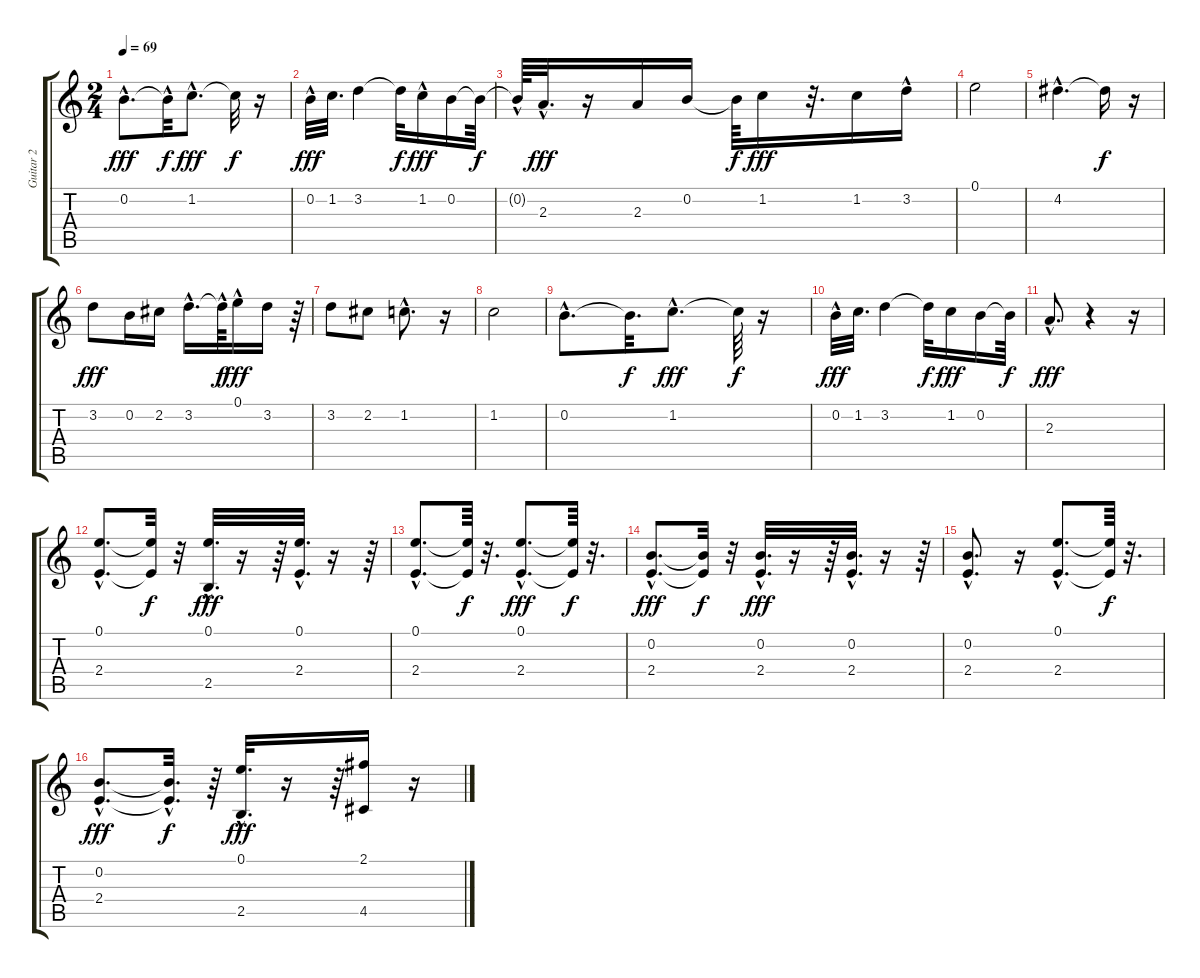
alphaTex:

\track ("Guitar 2" "Guitar 2") {instrument acousticguitarnylon}
\staff {score tabs}
\tuning (E4 B3 G3 D3 A2 E2) {hide}
\ts (2 4)
\tempo 69
\clef g2
\ks c
0.2{hac}.8{d dy fff} 0.2{hac t}.32{dy f} 1.2{hac}.8{d dy fff} 1.2{t}.32{dy f} r.16 |
0.2{hac}.32{dy fff} 1.2.32{d} 3.2.4 3.2{t}.32{dy f} 1.2{hac}.16{dy fff} 0.2.16 0.2{t}.64{dy f} |
0.2{hac t}.64 2.3{hac}.32{d dy fff} r.16 2.3.16 0.2.16 0.2{t}.64{dy f} 1.2.16{dy fff} r.32{d} 1.2.16 3.2{hac}.16 |
0.1.2 |
4.2{hac}.4{d} 4.2{t}.16{dy f} r.16 |
3.2.8{dy fff} 0.2.16 2.2.16 3.2{hac}.16{d} 3.2{hac t}.64{dy f} 0.1{hac}.16{dy fff} 3.2.16 r.64 |
3.2.8 2.2.8 1.2{hac}.8{d} r.16 |
1.2.2 |
0.2{hac}.8{d} 0.2{t}.32{d dy f} 1.2{hac}.8{d dy fff} 1.2{t}.64{dy f} r.16 |
0.2{hac}.32{dy fff} 1.2.32{d} 3.2.4 3.2{t}.32{dy f} 1.2.16{dy fff} 0.2.16 0.2{t}.64{dy f} |
2.3{hac}.8{d dy fff} r.4 r.16 |
(0.1{hac} 2.4{hac}).8{d volume 10} (0.1{t} 2.4{t}).32{dy f} r.32 (0.1{hac} 2.5{hac}).32{d dy fff} r.16 r.64 (0.1{hac} 2.4{hac}).32{d} r.16 r.64 |
(0.1{hac} 2.4{hac}).8{d} (0.1{t} 2.4{t}).64{dy f} r.32{d} (0.1{hac} 2.4{hac}).8{d dy fff} (0.1{t} 2.4{t}).64{dy f} r.32{d} |
(0.2{hac} 2.4{hac}).8{d dy fff} (0.2{t} 2.4{t}).32{dy f} r.32 (0.2{hac} 2.4).32{d dy fff} r.16 r.64 (0.2{hac} 2.4{hac}).32{d} r.16 r.64 |
(0.2{hac} 2.4{hac}).8{d} r.16 (0.1{hac} 2.4{hac}).8{d} (0.1{t} 2.4{t}).64{dy f} r.32{d} |
(0.2{hac} 2.4{hac}).8{d dy fff} (0.2{hac t} 2.4{hac t}).32{d dy f} r.64 (0.1{hac} 2.5{hac}).32{d dy fff} r.16 r.64 (2.1 4.5).16 r.16
